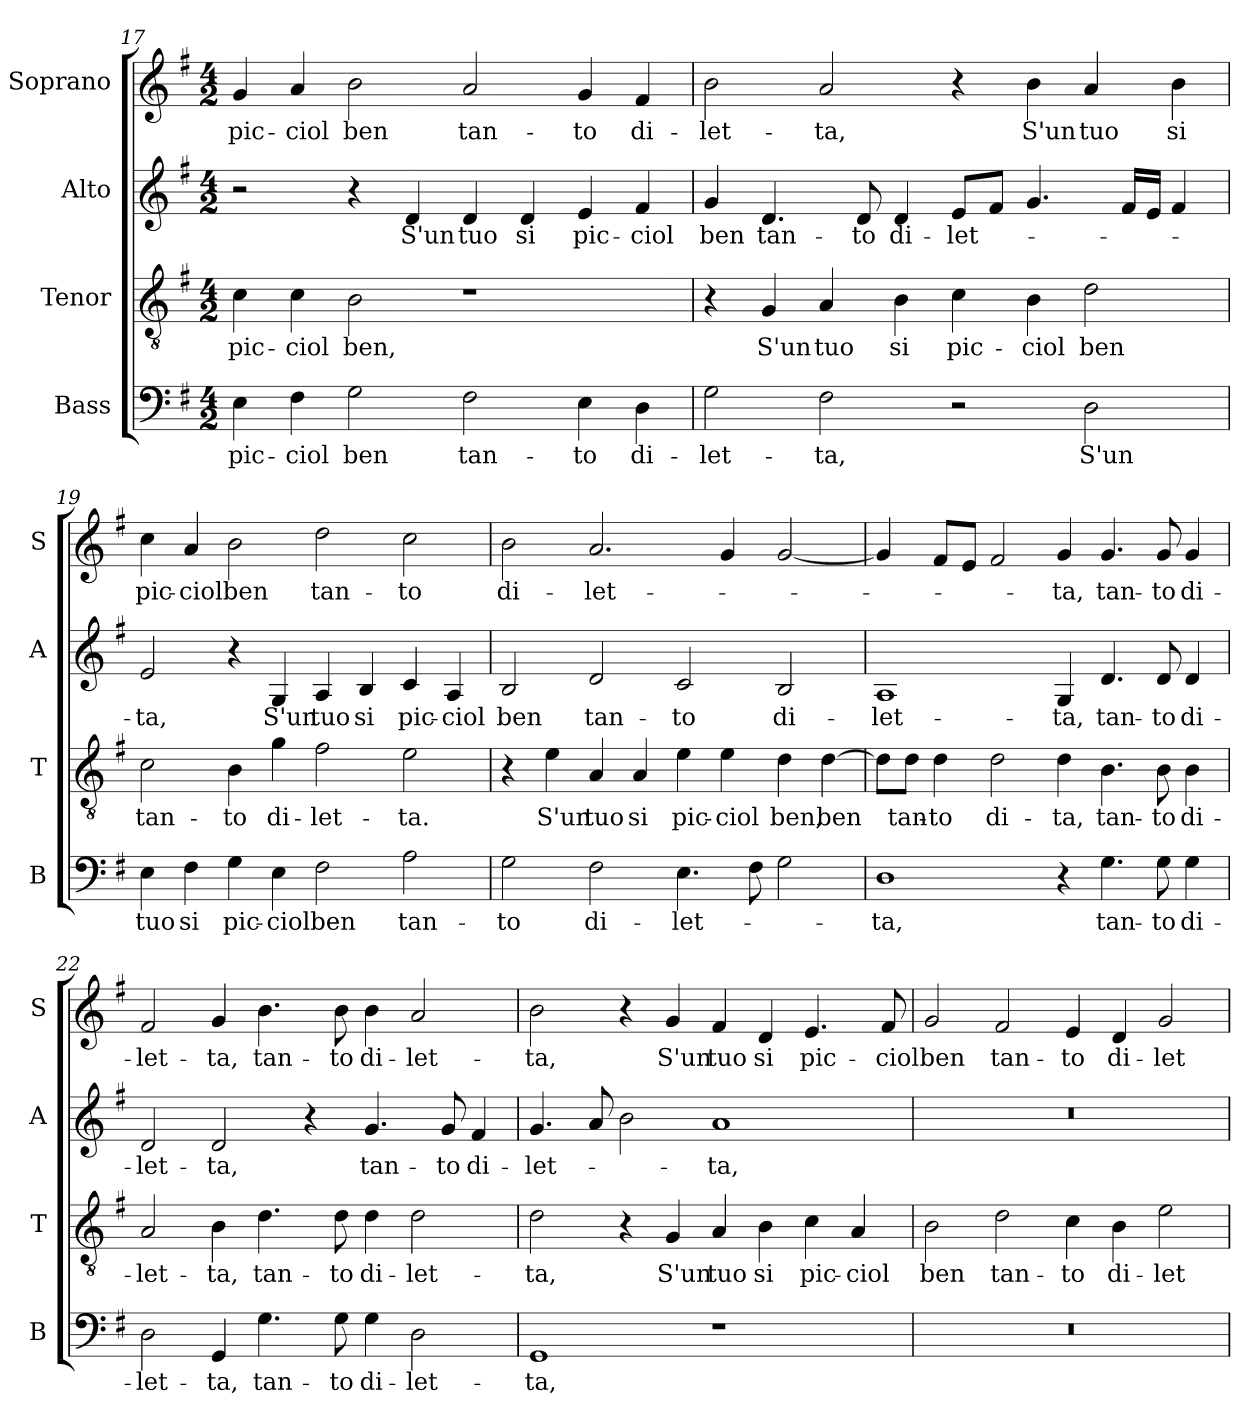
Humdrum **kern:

**kern	**text	**kern	**text	**kern	**text	**kern	**text
*part4	*part4	*part3	*part3	*part2	*part2	*part1	*part1
*staff4	*staff4	*staff3	*staff3	*staff2	*staff2	*staff1	*staff1
*I"Bass	*	*I"Tenor	*	*I"Alto	*	*I"Soprano	*
*I'B	*	*I'T	*	*I'A	*	*I'S	*
*clefF4	*	*clefGv2	*	*clefG2	*	*clefG2	*
*k[f#]	*	*k[f#]	*	*k[f#]	*	*k[f#]	*
*G:	*	*G:	*	*G:	*	*G:	*
*M4/2	*	*M4/2	*	*M4/2	*	*M4/2	*
=17	=17	=17	=17	=17	=17	=17	=17
!	!LO:LY:b	!	!LO:LY:b	!	!	!	!LO:LY:b
4E\	pic-	4c\	pic-	2r	.	4g/	pic-
!	!LO:LY:b	!	!LO:LY:b	!	!	!	!LO:LY:b
4F#\	-ciol	4c\	-ciol	.	.	4a/	-ciol
!	!LO:LY:b	!	!LO:LY:b	!	!	!	!LO:LY:b
2G\	ben	2B\	ben,	4r	.	2b\	ben
!	!	!	!	!	!LO:LY:b	!	!
.	.	.	.	4d/	S'un	.	.
!	!LO:LY:b	!	!	!	!LO:LY:b	!	!LO:LY:b
2F#\	tan-	1r	.	4d/	tuo	2a/	tan-
!	!	!	!	!	!LO:LY:b	!	!
.	.	.	.	4d/	si	.	.
!	!LO:LY:b	!	!	!	!LO:LY:b	!	!LO:LY:b
4E\	-to	.	.	4e/	pic-	4g/	-to
!	!LO:LY:b	!	!	!	!LO:LY:b	!	!LO:LY:b
4D\	di-	.	.	4f#/	-ciol	4f#/	di-
=18	=18	=18	=18	=18	=18	=18	=18
!	!LO:LY:b	!	!	!	!LO:LY:b	!	!LO:LY:b
2G\	-let-	4r	.	4g/	ben	2b\	-let-
!	!	!	!LO:LY:b	!	!LO:LY:b	!	!
.	.	4G/	S'un	4.d/	tan-	.	.
!	!LO:LY:b	!	!LO:LY:b	!	!	!	!LO:LY:b
2F#\	-ta,	4A/	tuo	.	.	2a/	-ta,
!	!	!	!	!	!LO:LY:b	!	!
.	.	.	.	8d/	-to	.	.
!	!	!	!LO:LY:b	!	!LO:LY:b	!	!
.	.	4B\	si	4d/	di-	.	.
!	!	!	!LO:LY:b	!	!LO:LY:b	!	!
2r	.	4c\	pic-	8e/L	-let-	4r	.
.	.	.	.	8f#/J	.	.	.
!	!	!	!LO:LY:b	!	!	!	!LO:LY:b
.	.	4B\	-ciol	4.g/	.	4b\	S'un
!	!LO:LY:b	!	!LO:LY:b	!	!	!	!LO:LY:b
2D\	S'un	2d\	ben	.	.	4a/	tuo
.	.	.	.	16f#/LL	.	.	.
.	.	.	.	16e/JJ	.	.	.
!	!	!	!	!	!	!	!LO:LY:b
.	.	.	.	4f#/	.	4b\	si
!!LO:LB:g=z
=19	=19	=19	=19	=19	=19	=19	=19
!	!LO:LY:b	!	!LO:LY:b	!	!LO:LY:b	!	!LO:LY:b
4E\	tuo	2c\	tan-	2e/	-ta,	4cc\	pic-
!	!LO:LY:b	!	!	!	!	!	!LO:LY:b
4F#\	si	.	.	.	.	4a/	-ciol
!	!LO:LY:b	!	!LO:LY:b	!	!	!	!LO:LY:b
4G\	pic-	4B\	-to	4r	.	2b\	ben
!	!LO:LY:b	!	!LO:LY:b	!	!LO:LY:b	!	!
4E\	-ciol	4g\	di-	4G/	S'un	.	.
!	!LO:LY:b	!	!LO:LY:b	!	!LO:LY:b	!	!LO:LY:b
2F#\	ben	2f#\	-let-	4A/	tuo	2dd\	tan-
!	!	!	!	!	!LO:LY:b	!	!
.	.	.	.	4B/	si	.	.
!	!LO:LY:b	!	!LO:LY:b	!	!LO:LY:b	!	!LO:LY:b
2A\	tan-	2e\	-ta.	4c/	pic-	2cc\	-to
!	!	!	!	!	!LO:LY:b	!	!
.	.	.	.	4A/	-ciol	.	.
=20	=20	=20	=20	=20	=20	=20	=20
!	!LO:LY:b	!	!	!	!LO:LY:b	!	!LO:LY:b
2G\	-to	4r	.	2B/	ben	2b\	di-
!	!	!	!LO:LY:b	!	!	!	!
.	.	4e\	S'un	.	.	.	.
!	!LO:LY:b	!	!LO:LY:b	!	!LO:LY:b	!	!LO:LY:b
2F#\	di-	4A/	tuo	2d/	tan-	2.a/	-let-
!	!	!	!LO:LY:b	!	!	!	!
.	.	4A/	si	.	.	.	.
!	!LO:LY:b	!	!LO:LY:b	!	!LO:LY:b	!	!
4.E\	-let-	4e\	pic-	2c/	-to	.	.
!	!	!	!LO:LY:b	!	!	!	!
.	.	4e\	-ciol	.	.	4g/	.
8F#\	.	.	.	.	.	.	.
!	!	!	!LO:LY:b	!	!LO:LY:b	!	!
2G\	.	4d\	ben,	2B/	di-	[2g/	.
!	!	!	!LO:LY:b	!	!	!	!
.	.	[4d\	ben	.	.	.	.
=21	=21	=21	=21	=21	=21	=21	=21
!	!LO:LY:b	!	!	!	!LO:LY:b	!	!
1D	-ta,	8d\L]	.	1A	-let-	4g/]	.
!	!	!	!LO:LY:b	!	!	!	!
.	.	8d\J	tan-	.	.	.	.
!	!	!	!LO:LY:b	!	!	!	!
.	.	4d\	-to	.	.	8f#/L	.
.	.	.	.	.	.	8e/J	.
!	!	!	!LO:LY:b	!	!	!	!
.	.	2d\	di-	.	.	2f#/	.
!	!	!	!LO:LY:b	!	!LO:LY:b	!	!LO:LY:b
4r	.	4d\	-ta,	4G/	-ta,	4g/	-ta,
!	!LO:LY:b	!	!LO:LY:b	!	!LO:LY:b	!	!LO:LY:b
4.G\	tan-	4.B\	tan-	4.d/	tan-	4.g/	tan-
!	!LO:LY:b	!	!LO:LY:b	!	!LO:LY:b	!	!LO:LY:b
8G\	-to	8B\	-to	8d/	-to	8g/	-to
!	!LO:LY:b	!	!LO:LY:b	!	!LO:LY:b	!	!LO:LY:b
4G\	di-	4B\	di-	4d/	di-	4g/	di-
!!LO:LB:g=z
=22	=22	=22	=22	=22	=22	=22	=22
!	!LO:LY:b	!	!LO:LY:b	!	!LO:LY:b	!	!LO:LY:b
2D\	-let-	2A/	-let-	2d/	-let-	2f#/	-let-
!	!LO:LY:b	!	!LO:LY:b	!	!LO:LY:b	!	!LO:LY:b
4GG/	-ta,	4B\	-ta,	2d/	-ta,	4g/	-ta,
!	!LO:LY:b	!	!LO:LY:b	!	!	!	!LO:LY:b
4.G\	tan-	4.d\	tan-	.	.	4.b\	tan-
.	.	.	.	4r	.	.	.
!	!LO:LY:b	!	!LO:LY:b	!	!	!	!LO:LY:b
8G\	-to	8d\	-to	.	.	8b\	-to
!	!LO:LY:b	!	!LO:LY:b	!	!LO:LY:b	!	!LO:LY:b
4G\	di-	4d\	di-	4.g/	tan-	4b\	di-
!	!LO:LY:b	!	!LO:LY:b	!	!	!	!LO:LY:b
2D\	-let-	2d\	-let-	.	.	2a/	-let-
!	!	!	!	!	!LO:LY:b	!	!
.	.	.	.	8g/	-to	.	.
!	!	!	!	!	!LO:LY:b	!	!
.	.	.	.	4f#/	di-	.	.
=23	=23	=23	=23	=23	=23	=23	=23
!	!LO:LY:b	!	!LO:LY:b	!	!LO:LY:b	!	!LO:LY:b
1GG	-ta,	2d\	-ta,	4.g/	-let-	2b\	-ta,
.	.	.	.	8a/	.	.	.
.	.	4r	.	2b\	.	4r	.
!	!	!	!LO:LY:b	!	!	!	!LO:LY:b
.	.	4G/	S'un	.	.	4g/	S'un
!	!	!	!LO:LY:b	!	!LO:LY:b	!	!LO:LY:b
1r	.	4A/	tuo	1a	-ta,	4f#/	tuo
!	!	!	!LO:LY:b	!	!	!	!LO:LY:b
.	.	4B\	si	.	.	4d/	si
!	!	!	!LO:LY:b	!	!	!	!LO:LY:b
.	.	4c\	pic-	.	.	4.e/	pic-
!	!	!	!LO:LY:b	!	!	!	!
.	.	4A/	-ciol	.	.	.	.
!	!	!	!	!	!	!	!LO:LY:b
.	.	.	.	.	.	8f#/	-ciol
=24	=24	=24	=24	=24	=24	=24	=24
!	!	!	!LO:LY:b	!	!	!	!LO:LY:b
0r	.	2B\	ben	0r	.	2g/	ben
!	!	!	!LO:LY:b	!	!	!	!LO:LY:b
.	.	2d\	tan-	.	.	2f#/	tan-
!	!	!	!LO:LY:b	!	!	!	!LO:LY:b
.	.	4c\	-to	.	.	4e/	-to
!	!	!	!LO:LY:b	!	!	!	!LO:LY:b
.	.	4B\	di-	.	.	4d/	di-
!	!	!	!LO:LY:b	!	!	!	!LO:LY:b
.	.	2e\	-let-	.	.	2g/	-let-
=	=	=	=	=	=	=	=
*-	*-	*-	*-	*-	*-	*-	*-
